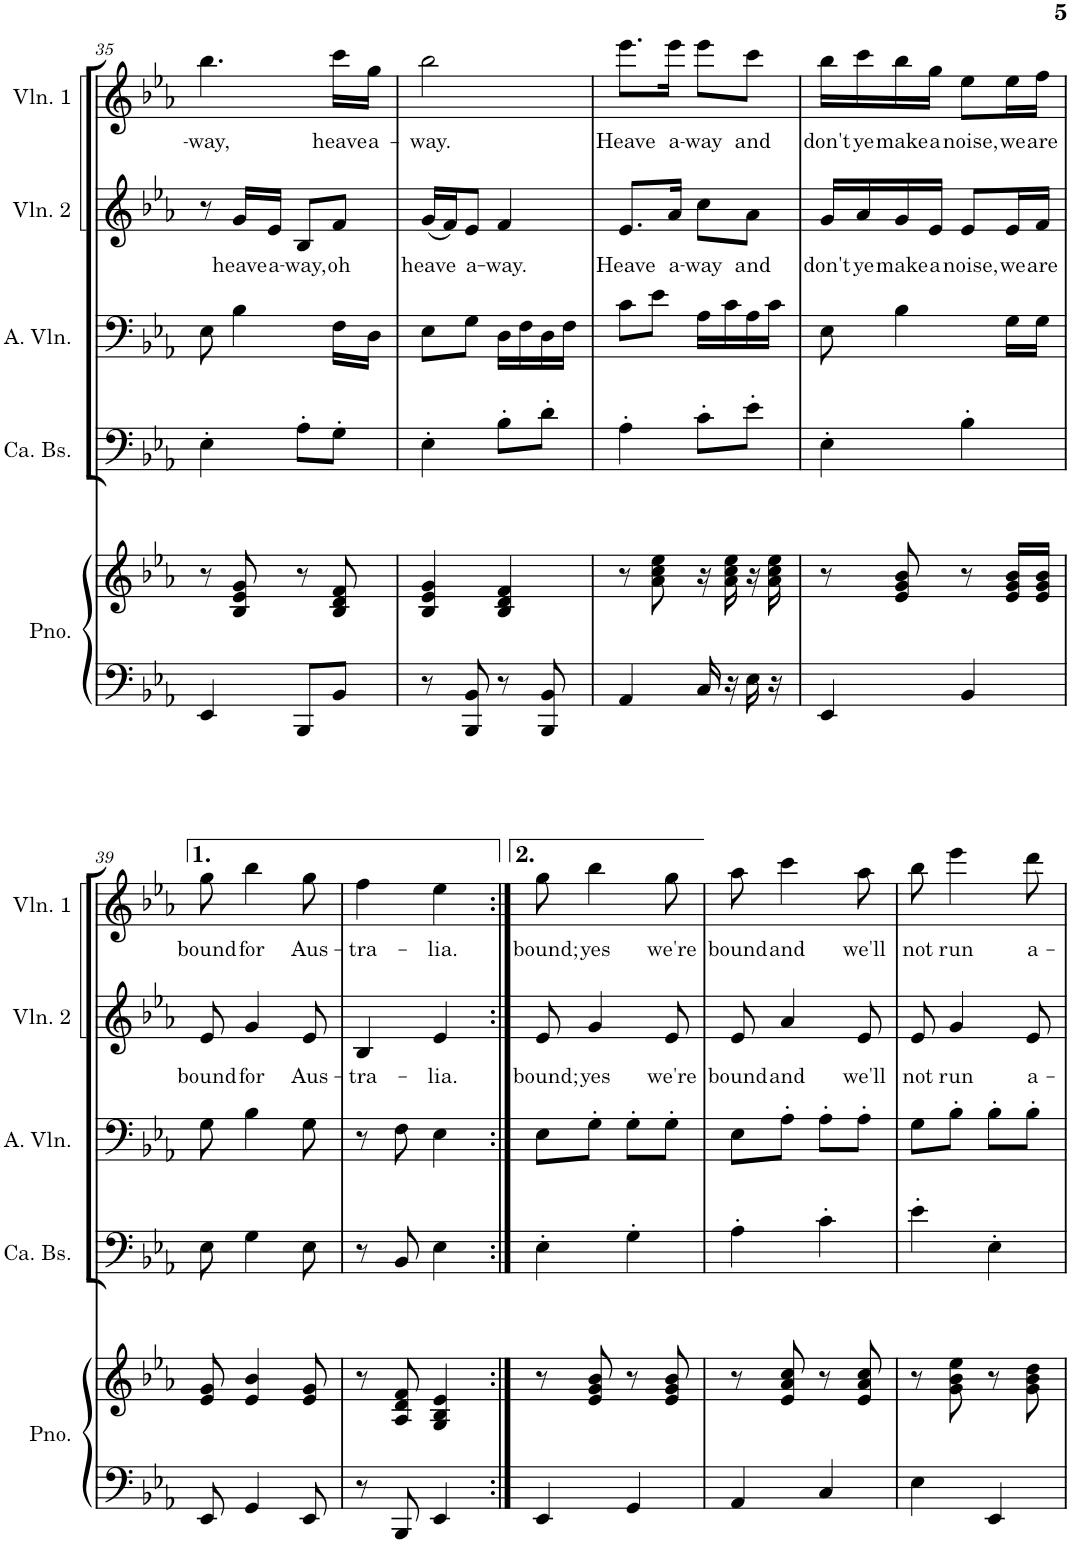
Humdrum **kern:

**kern	**kern	**kern	**kern	**kern	**text	**kern	**text
*part5	*part5	*part4	*part3	*part2	*part2	*part1	*part1
*staff6	*staff5	*staff4	*staff3	*staff2	*staff2	*staff1	*staff1
*I"Piano	*	*I"Contrabas	*I"Altviolen	*I"Violen 2	*	*I"Violen 1	*
*I'Pno.	*	*I'Ca. Bs.	*I'A. Vln.	*I'Vln. 2	*	*I'Vln. 1	*
!!LO:PB:g=z
*clefF4	*clefG2	*clefF4	*clefF4	*clefG2	*	*clefG2	*
*	*	*Trd7c12	*	*	*	*	*
*k[b-e-a-]	*k[b-e-a-]	*k[b-e-a-]	*k[b-e-a-]	*k[b-e-a-]	*	*k[b-e-a-]	*
*M2/4	*M2/4	*M2/4	*M2/4	*M2/4	*	*M2/4	*
=35	=35	=35	=35	=35	=35	=35	=35
!	!	!	!	!	!	!	!LO:LY:b
4EE-/	8r	4E-'\	8E-\	8r	.	4.bb-\	-way,
!	!	!	!	!	!LO:LY:b	!	!
.	8B-/ 8e-/ 8g/	.	4B-\	16g/LL	heave	.	.
!	!	!	!	!	!LO:LY:b	!	!
.	.	.	.	16e-/JJ	a-	.	.
!	!	!	!	!	!LO:LY:b	!	!
8BBB-/L	8r	8A-'\L	.	8B-/L	-way,	.	.
!	!	!	!	!	!LO:LY:b	!	!LO:LY:b
8BB-/J	8B-/ 8d/ 8f/	8G'\J	16F\LL	8f/J	oh	16ccc\LL	heave
!	!	!	!	!	!	!	!LO:LY:b
.	.	.	16D\JJ	.	.	16gg\JJ	a-
=36	=36	=36	=36	=36	=36	=36	=36
!	!	!	!	!	!LO:LY:b	!	!LO:LY:b
8r	4B-/ 4e-/ 4g/	4E-'\	8E-\L	(16g/LL	heave	2bb-\	-way.
.	.	.	.	16f/J)	.	.	.
!	!	!	!	!	!LO:LY:b	!	!
8BBB-/ 8BB-/	.	.	8G\J	8e-/J	a-	.	.
!	!	!	!	!	!LO:LY:b	!	!
8r	4B-/ 4d/ 4f/	8B-'\L	16D\LL	4f/	-way.	.	.
.	.	.	16F\	.	.	.	.
8BBB-/ 8BB-/	.	8d'\J	16D\	.	.	.	.
.	.	.	16F\JJ	.	.	.	.
=37	=37	=37	=37	=37	=37	=37	=37
!	!	!	!	!	!LO:LY:b	!	!LO:LY:b
4AA-/	8r	4A-'\	8c\L	8.e-/L	Heave	8.eee-\L	Heave
.	8a-\ 8cc\ 8ee-\	.	8e-\J	.	.	.	.
!	!	!	!	!	!LO:LY:b	!	!LO:LY:b
.	.	.	.	16a-/Jk	a-	16eee-\Jk	a-
!	!	!	!	!	!LO:LY:b	!	!LO:LY:b
16C/	16r	8c'\L	16A-\LL	8cc\L	-way	8eee-\L	-way
16r	16a-\ 16cc\ 16ee-\	.	16c\	.	.	.	.
!	!	!	!	!	!LO:LY:b	!	!LO:LY:b
16E-\	16r	8e-'\J	16A-\	8a-\J	and	8ccc\J	and
16r	16a-\ 16cc\ 16ee-\	.	16c\JJ	.	.	.	.
=38	=38	=38	=38	=38	=38	=38	=38
!	!	!	!	!	!LO:LY:b	!	!LO:LY:b
4EE-/	8r	4E-'\	8E-\	16g/LL	don't	16bb-\LL	don't
!	!	!	!	!	!LO:LY:b	!	!LO:LY:b
.	.	.	.	16a-/	ye	16ccc\	ye
!	!	!	!	!	!LO:LY:b	!	!LO:LY:b
.	8e-/ 8g/ 8b-/	.	4B-\	16g/	make	16bb-\	make
!	!	!	!	!	!LO:LY:b	!	!LO:LY:b
.	.	.	.	16e-/JJ	a	16gg\JJ	a
!	!	!	!	!	!LO:LY:b	!	!LO:LY:b
4BB-/	8r	4B-'\	.	8e-/L	noise,	8ee-\L	noise,
!	!	!	!	!	!LO:LY:b	!	!LO:LY:b
.	16e-/ 16g/ 16b-/LL	.	16G\LL	16e-/L	we	16ee-\L	we
!	!	!	!	!	!LO:LY:b	!	!LO:LY:b
.	16e-/ 16g/ 16b-/JJ	.	16G\JJ	16f/JJ	are	16ff\JJ	are
!!LO:LB:g=z
=39	=39	=39	=39	=39	=39	=39	=39
!	!	!	!	!	!LO:LY:b	!	!LO:LY:b
8EE-/	8e-/ 8g/	8E-\	8G\	8e-/	bound	8gg\	bound
!	!	!	!	!	!LO:LY:b	!	!LO:LY:b
4GG/	4e-/ 4b-/	4G\	4B-\	4g/	for	4bb-\	for
!	!	!	!	!	!LO:LY:b	!	!LO:LY:b
8EE-/	8e-/ 8g/	8E-\	8G\	8e-/	Aus-	8gg\	Aus-
=40	=40	=40	=40	=40	=40	=40	=40
!	!	!	!	!	!LO:LY:b	!	!LO:LY:b
8r	8r	8r	8r	4B-/	-tra-	4ff\	-tra-
8BBB-/	8A-/ 8d/ 8f/	8BB-/	8F\	.	.	.	.
!	!	!	!	!	!LO:LY:b	!	!LO:LY:b
4EE-/	4G/ 4B-/ 4e-/	4E-\	4E-\	4e-/	-lia.	4ee-\	-lia.
=41:|!	=41:|!	=41:|!	=41:|!	=41:|!	=41:|!	=41:|!	=41:|!
!	!	!	!	!	!LO:LY:b	!	!LO:LY:b
4EE-/	8r	4E-'\	8E-\L	8e-/	bound;	8gg\	bound;
!	!	!	!	!	!LO:LY:b	!	!LO:LY:b
.	8e-/ 8g/ 8b-/	.	8G'\J	4g/	yes	4bb-\	yes
4GG/	8r	4G'\	8G'\L	.	.	.	.
!	!	!	!	!	!LO:LY:b	!	!LO:LY:b
.	8e-/ 8g/ 8b-/	.	8G'\J	8e-/	we're	8gg\	we're
=42	=42	=42	=42	=42	=42	=42	=42
!	!	!	!	!	!LO:LY:b	!	!LO:LY:b
4AA-/	8r	4A-'\	8E-\L	8e-/	bound	8aa-\	bound
!	!	!	!	!	!LO:LY:b	!	!LO:LY:b
.	8e-/ 8a-/ 8cc/	.	8A-'\J	4a-/	and	4ccc\	and
4C/	8r	4c'\	8A-'\L	.	.	.	.
!	!	!	!	!	!LO:LY:b	!	!LO:LY:b
.	8e-/ 8a-/ 8cc/	.	8A-'\J	8e-/	we'll	8aa-\	we'll
=43	=43	=43	=43	=43	=43	=43	=43
!	!	!	!	!	!LO:LY:b	!	!LO:LY:b
4E-\	8r	4e-'\	8G\L	8e-/	not	8bb-\	not
!	!	!	!	!	!LO:LY:b	!	!LO:LY:b
.	8g\ 8b-\ 8ee-\	.	8B-'\J	4g/	run	4eee-\	run
4EE-/	8r	4E-'\	8B-'\L	.	.	.	.
!	!	!	!	!	!LO:LY:b	!	!LO:LY:b
.	8g\ 8b-\ 8dd\	.	8B-'\J	8e-/	a-	8ddd\	a-
=	=	=	=	=	=	=	=
*-	*-	*-	*-	*-	*-	*-	*-
